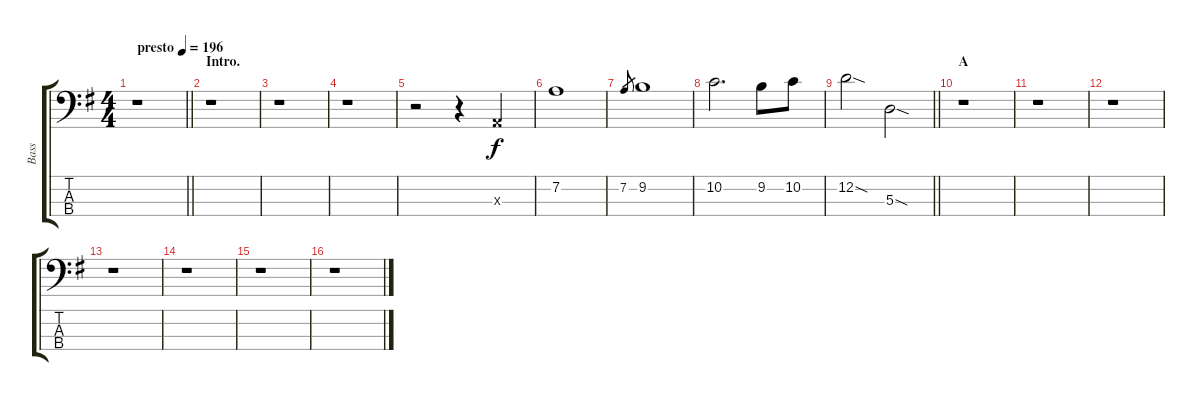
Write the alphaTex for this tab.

\track ("Bass" "Bass") {instrument electricbassfinger}
\staff {score tabs}
\tuning (G2 D2 A1 E1) {hide}
\ts (4 4)
\tempo (196 "presto")
\clef f4
\barLineRight lightlight
\ks g
r.1{dy f instrument electricbassfinger} |
\section ("" "Intro.")
r.1 |
r.1 |
r.1 |
r.2 r.4 0.3{x}.4 |
7.2.1 |
7.2.8{gr} 9.2.1 |
10.2.2{d} 9.2.8 10.2.8 |
\barLineRight lightlight
12.2{sod}.2 5.3{sod}.2 |
\section ("" "A")
r.1 |
r.1 |
r.1 |
r.1 |
r.1 |
r.1 |
r.1
